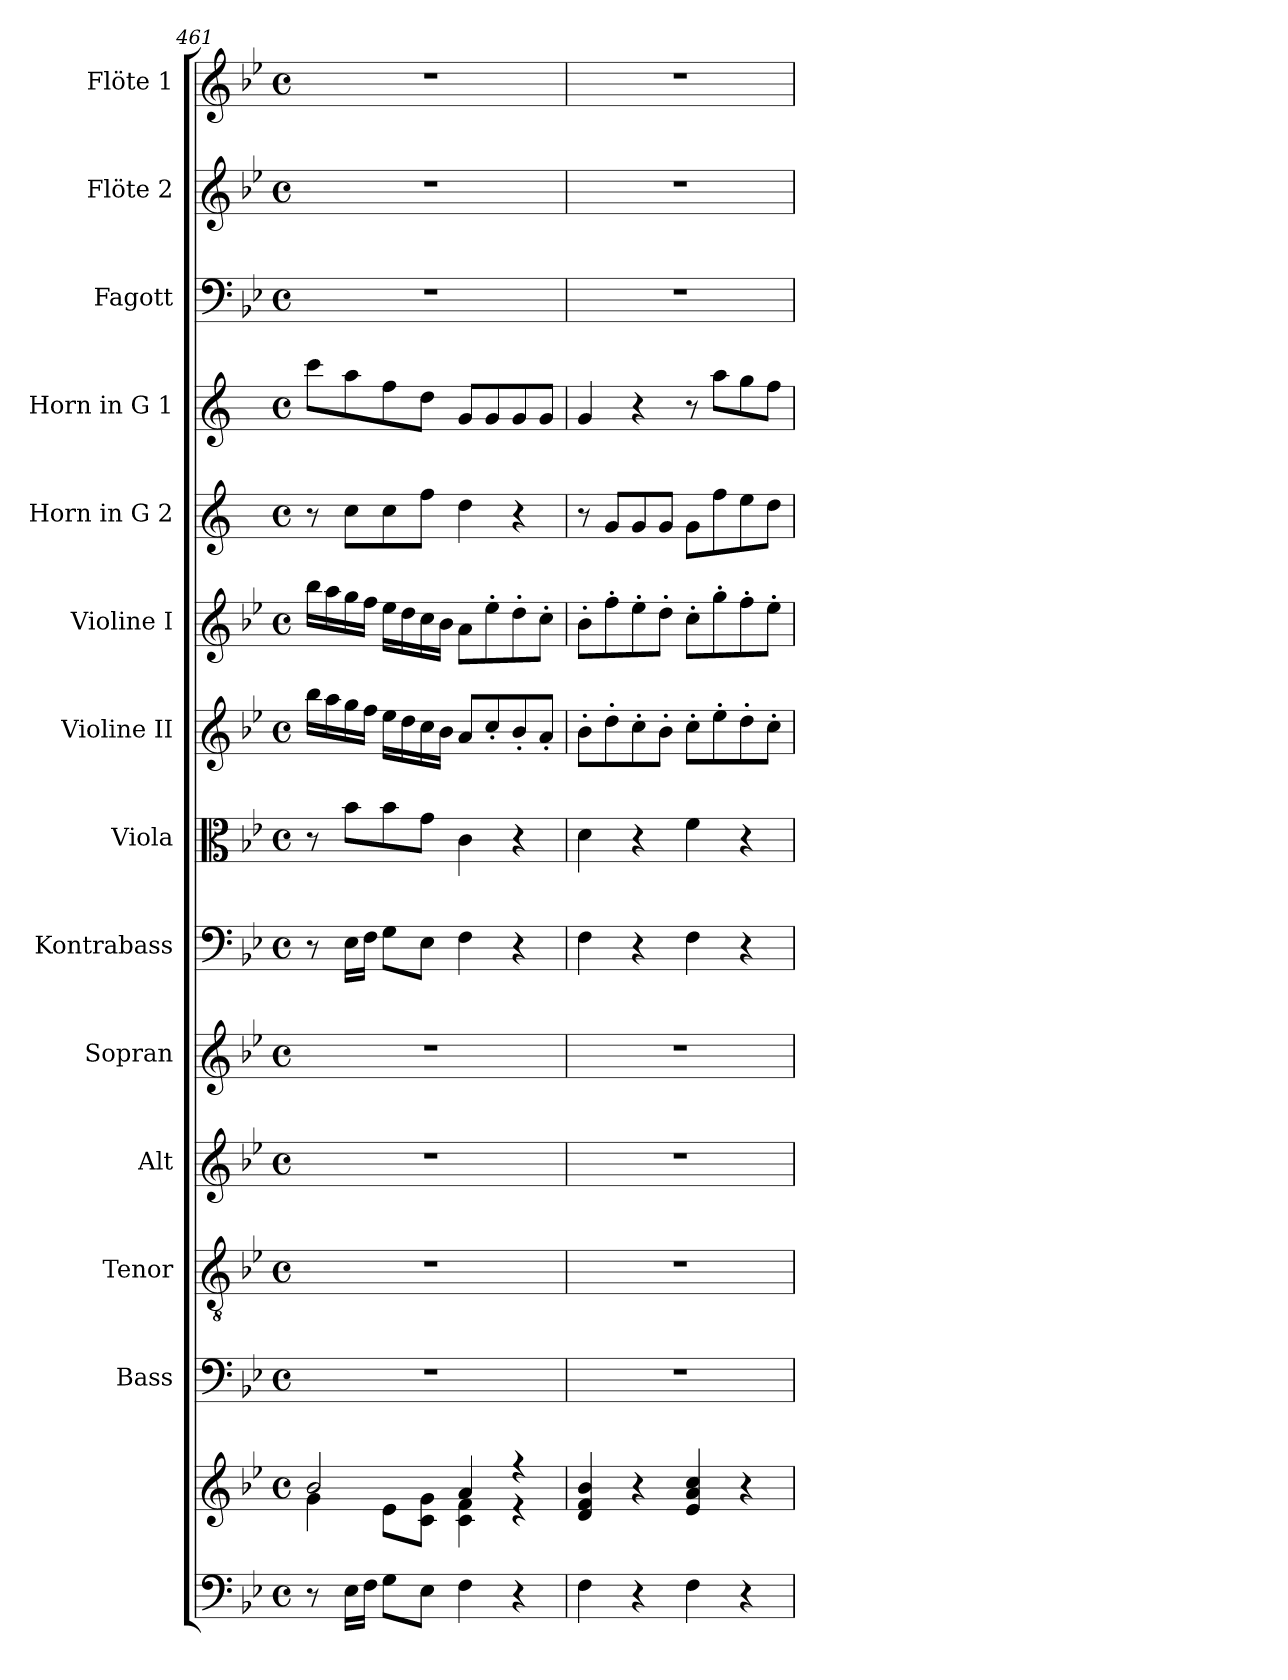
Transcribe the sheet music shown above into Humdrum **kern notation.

**kern	**kern	**kern	**kern	**kern	**kern	**kern	**kern	**kern	**kern	**kern	**kern	**kern	**kern	**kern
*part14	*part14	*part13	*part12	*part11	*part10	*part9	*part8	*part7	*part6	*part5	*part4	*part3	*part2	*part1
*staff15	*staff14	*staff13	*staff12	*staff11	*staff10	*staff9	*staff8	*staff7	*staff6	*staff5	*staff4	*staff3	*staff2	*staff1
*	*	*I"Bass	*I"Tenor	*I"Alt	*I"Sopran	*I"Kontrabass	*I"Viola	*I"Violine II	*I"Violine I	*I"Horn in G 2	*I"Horn in G 1	*I"Fagott	*I"Flöte 2	*I"Flöte 1
*	*	*I'B.	*I'T.	*I'A.	*I'S.	*I'Kb.	*I'Vla.	*I'Vl. II	*I'Vl. I	*	*	*I'Fg.	*I'Fl. 2	*I'Fl. 1
*clefF4	*clefG2	*clefF4	*clefGv2	*clefG2	*clefG2	*clefF4	*clefC3	*clefG2	*clefG2	*clefG2	*clefG2	*clefF4	*clefG2	*clefG2
*	*	*	*	*	*	*ITrd7c12	*	*	*	*ITrd1c2	*ITrd1c2	*	*	*
*k[b-e-]	*k[b-e-]	*k[b-e-]	*k[b-e-]	*k[b-e-]	*k[b-e-]	*k[b-e-]	*k[b-e-]	*k[b-e-]	*k[b-e-]	*k[b-e-]	*k[b-e-]	*k[b-e-]	*k[b-e-]	*k[b-e-]
*B-:	*B-:	*B-:	*B-:	*B-:	*B-:	*B-:	*B-:	*B-:	*B-:	*B-:	*B-:	*B-:	*B-:	*B-:
*M4/4	*M4/4	*M4/4	*M4/4	*M4/4	*M4/4	*M4/4	*M4/4	*M4/4	*M4/4	*M4/4	*M4/4	*M4/4	*M4/4	*M4/4
*met(c)	*met(c)	*met(c)	*met(c)	*met(c)	*met(c)	*met(c)	*met(c)	*met(c)	*met(c)	*met(c)	*met(c)	*met(c)	*met(c)	*met(c)
=461	=461	=461	=461	=461	=461	=461	=461	=461	=461	=461	=461	=461	=461	=461
*	*^	*	*	*	*	*	*	*	*	*	*	*	*	*
8r	2b-/	4g\	1r	1r	1r	1r	8r	8r	16bb-\LL	16bb-\LL	8r	8bb-\L	1r	1r	1r
.	.	.	.	.	.	.	.	.	16aa\	16aa\	.	.	.	.	.
16E-\LL	.	.	.	.	.	.	16EE-\LL	8b-\L	16gg\	16gg\	8b-\L	8gg\	.	.	.
16F\JJ	.	.	.	.	.	.	16FF\JJ	.	16ff\JJ	16ff\JJ	.	.	.	.	.
8G\L	.	8e-\L	.	.	.	.	8GG\L	8b-\	16ee-\LL	16ee-\LL	8b-\	8ee-\	.	.	.
.	.	.	.	.	.	.	.	.	16dd\	16dd\	.	.	.	.	.
8E-\J	.	8c\ 8g\J	.	.	.	.	8EE-\J	8g\J	16cc\	16cc\	8ee-\J	8cc\J	.	.	.
.	.	.	.	.	.	.	.	.	16b-\JJ	16b-\JJ	.	.	.	.	.
4F\	4a/	4c\ 4f\	.	.	.	.	4FF\	4c\	8a/L	8a\L	4cc\	8f/L	.	.	.
.	.	.	.	.	.	.	.	.	8cc'</	8ee-'>\	.	8f/	.	.	.
4r	4r	4r	.	.	.	.	4r	4r	8b-'</	8dd'>\	4r	8f/	.	.	.
.	.	.	.	.	.	.	.	.	8a'</J	8cc'>\J	.	8f/J	.	.	.
*	*v	*v	*	*	*	*	*	*	*	*	*	*	*	*	*
=462	=462	=462	=462	=462	=462	=462	=462	=462	=462	=462	=462	=462	=462	=462
4F\	4d/ 4f/ 4b-/	1r	1r	1r	1r	4FF\	4d\	8b-'>\L	8b-'>\L	8r	4f/	1r	1r	1r
.	.	.	.	.	.	.	.	8dd'>\	8ff'>\	8f/L	.	.	.	.
4r	4r	.	.	.	.	4r	4r	8cc'>\	8ee-'>\	8f/	4r	.	.	.
.	.	.	.	.	.	.	.	8b-'>\J	8dd'>\J	8f/J	.	.	.	.
4F\	4e-/ 4a/ 4cc/	.	.	.	.	4FF\	4f\	8cc'>\L	8cc'>\L	8f\L	8r	.	.	.
.	.	.	.	.	.	.	.	8ee-'>\	8gg'>\	8ee-\	8gg\L	.	.	.
4r	4r	.	.	.	.	4r	4r	8dd'>\	8ff'>\	8dd\	8ff\	.	.	.
.	.	.	.	.	.	.	.	8cc'>\J	8ee-'>\J	8cc\J	8ee-\J	.	.	.
=	=	=	=	=	=	=	=	=	=	=	=	=	=	=
*-	*-	*-	*-	*-	*-	*-	*-	*-	*-	*-	*-	*-	*-	*-
